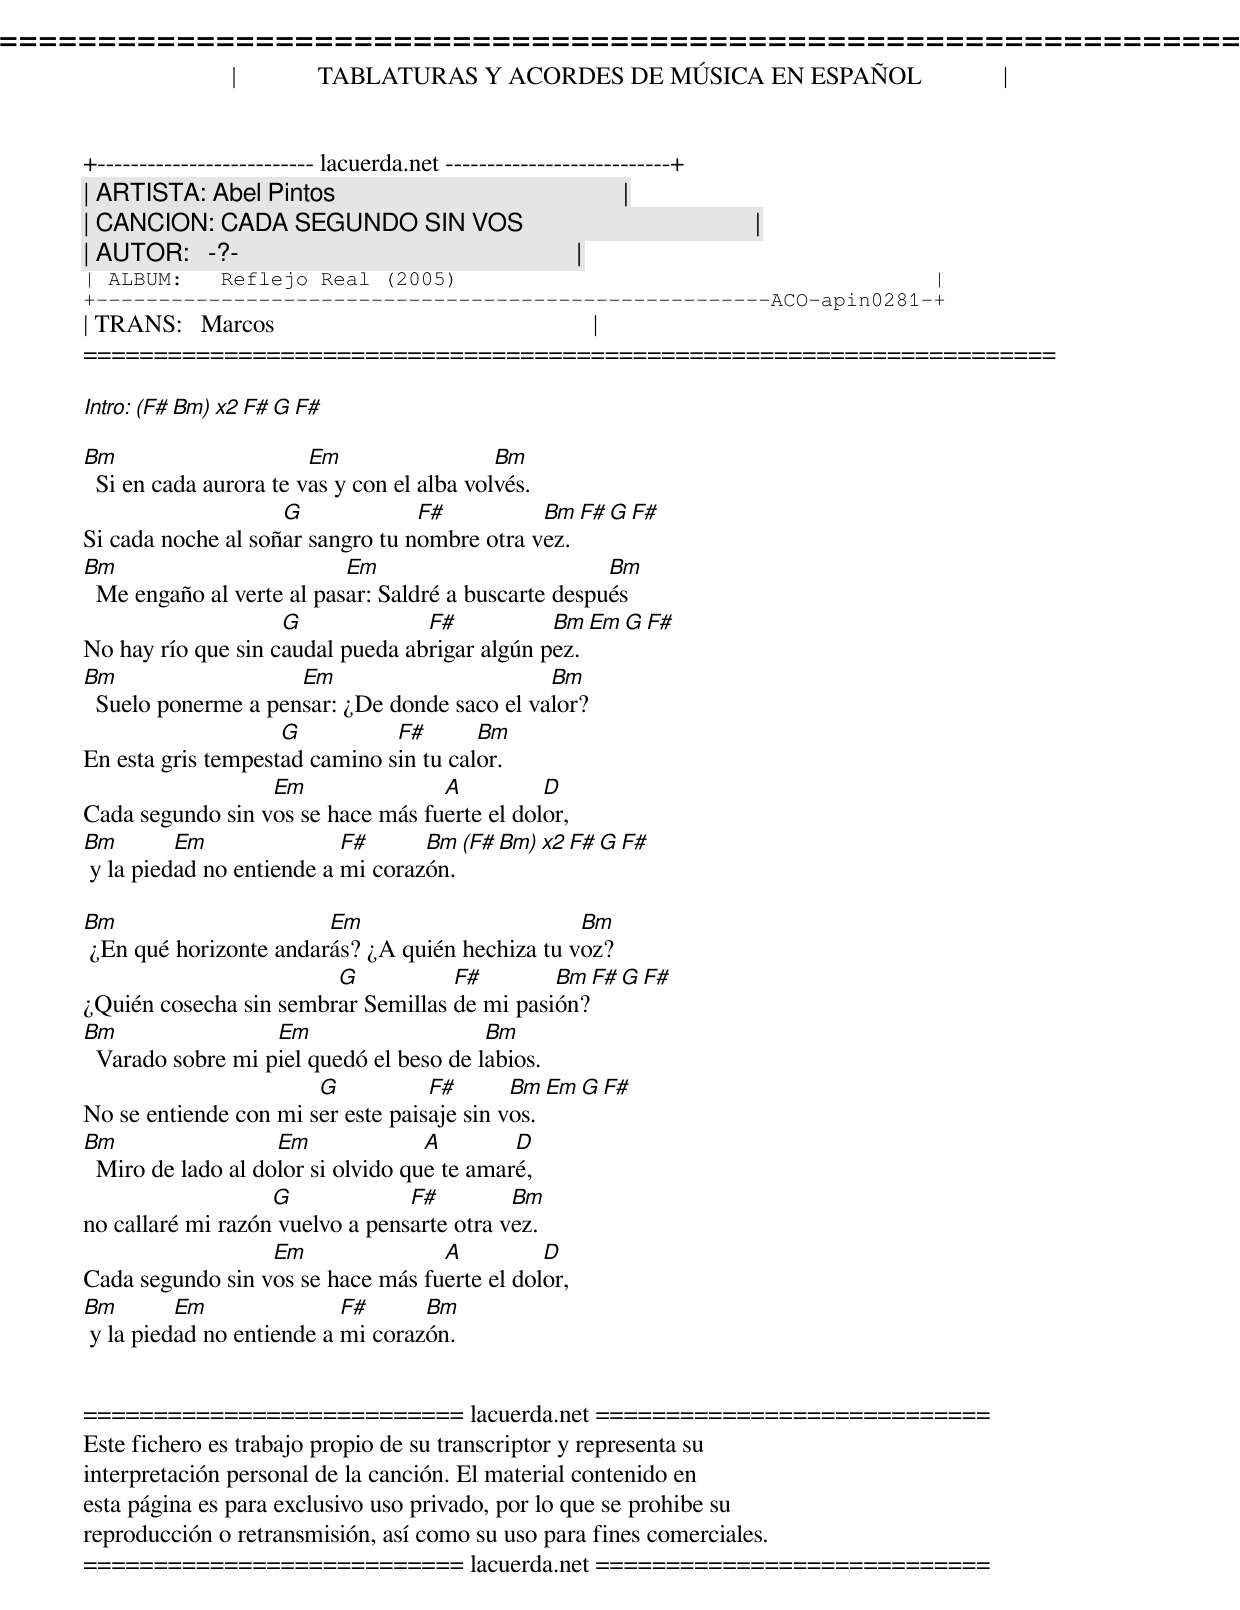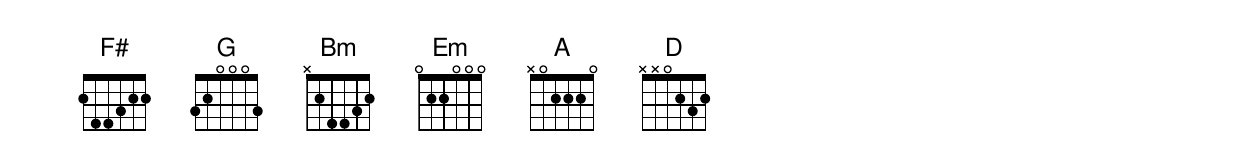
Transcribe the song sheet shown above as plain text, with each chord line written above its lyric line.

=====================================================================
|             TABLATURAS Y ACORDES DE MÚSICA EN ESPAÑOL             |
+-------------------------- lacuerda.net ---------------------------+
| ARTISTA: Abel Pintos                                              |
| CANCION: CADA SEGUNDO SIN VOS                                     |
| AUTOR:   -?-                                                      |
| ALBUM:   Reflejo Real (2005)                                      |
+------------------------------------------------------ACO-apin0281-+
| TRANS:   Marcos                                                   |
=====================================================================

Intro: (F#  Bm)  x2  F#  G  F#

Bm                      Em                  Bm
  Si en cada aurora te vas y con el alba volvés.
                    G             F#          Bm  F#  G  F#
Si cada noche al soñar sangro tu nombre otra vez.
Bm                         Em                         Bm
  Me engaño al verte al pasar: Saldré a buscarte después
                    G             F#           Bm  Em  G  F#
No hay río que sin caudal pueda abrigar algún pez.
Bm                   Em                       Bm
  Suelo ponerme a pensar: ¿De donde saco el valor?
                    G          F#       Bm
En esta gris tempestad camino sin tu calor.
                  Em               A          D
Cada segundo sin vos se hace más fuerte el dolor,
Bm        Em               F#      Bm  (F#  Bm)  x2  F#  G  F#
 y la piedad no entiende a mi corazón.

Bm                      Em                       Bm
 ¿En qué horizonte andarás? ¿A quién hechiza tu voz?
                        G           F#        Bm  F#  G  F#
¿Quién cosecha sin sembrar Semillas de mi pasión?
Bm                 Em                    Bm
  Varado sobre mi piel quedó el beso de labios.
                       G           F#       Bm  Em  G  F#
No se entiende con mi ser este paisaje sin vos.
Bm                  Em              A        D
  Miro de lado al dolor si olvido que te amaré,
                   G             F#         Bm
no callaré mi razón vuelvo a pensarte otra vez.
                  Em               A          D
Cada segundo sin vos se hace más fuerte el dolor,
Bm        Em               F#      Bm
 y la piedad no entiende a mi corazón.


=========================== lacuerda.net ============================
Este fichero es trabajo propio de su transcriptor y representa su
interpretación personal de la canción. El material contenido en
esta página es para exclusivo uso privado, por lo que se prohibe su
reproducción o retransmisión, así como su uso para fines comerciales.
=========================== lacuerda.net ============================
